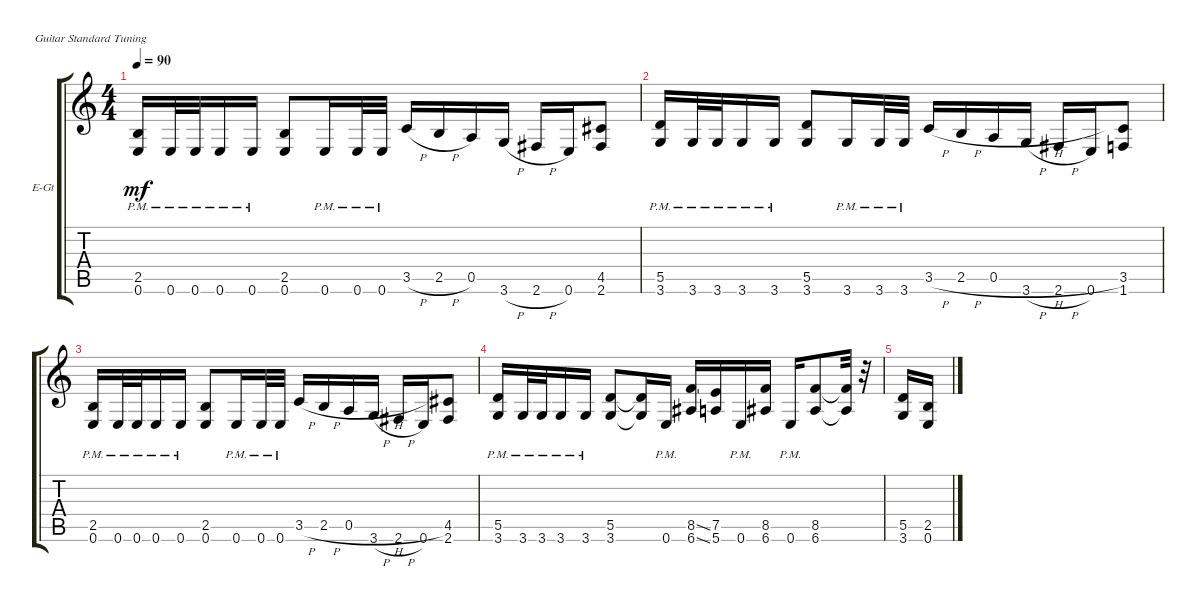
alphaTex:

\defaultSystemsLayout 4
\bracketExtendMode groupsimilarinstruments
\firstSystemTrackNameOrientation horizontal
\otherSystemsTrackNameOrientation horizontal
\track ("Electric Guitar" "E-Gt") {instrument overdrivenguitar}
\staff {score tabs}
\tuning (E4 B3 G3 D3 A2 E2)
\ts (4 4)
\tempo 90
\clef g2
\ks c
(0.6{pm} 2.5{pm}).16{dy mf} 0.6{pm}.32 0.6{pm}.32 0.6{pm}.16 0.6{pm}.16 (0.6 2.5).8 0.6{pm}.16 0.6{pm}.32 0.6{pm}.32 3.5{h}.16 2.5{h}.16 0.5.16 3.6{h}.16 2.6{h}.16 0.6.16 (2.6 4.5).8 |
(3.6{pm} 5.5{pm}).16 3.6{pm}.32 3.6{pm}.32 3.6{pm}.16 3.6{pm}.16 (3.6 5.5).8 3.6{pm}.16 3.6{pm}.32 3.6{pm}.32 3.5{h}.16 2.5{h}.16 0.5{h}.16 3.6{h}.16 2.6{h}.16 0.6.16 (1.6 3.5).8 |
(0.6{pm} 2.5{pm}).16 0.6{pm}.32 0.6{pm}.32 0.6{pm}.16 0.6{pm}.16 (0.6 2.5).8 0.6{pm}.16 0.6{pm}.32 0.6{pm}.32 3.5{h}.16 2.5{h}.16 0.5{h}.16 3.6{h}.16 2.6{h}.16 0.6.16 (2.6 4.5).8 |
(3.6{pm} 5.5{pm}).16 3.6{pm}.32 3.6{pm}.32 3.6{pm}.16 3.6{pm}.16 (3.6 5.5).8 (3.6{t} 5.5{t}).16 0.6{pm}.16 (6.6{ss} 8.5{ss}).16 (5.6 7.5).16 0.6{pm}.16 (6.6 8.5).16 0.6{pm}.16 (6.6 8.5).8 (6.6{t} 8.5{t}).32 r.32 |
(3.6 5.5).16 (0.6 2.5).16
